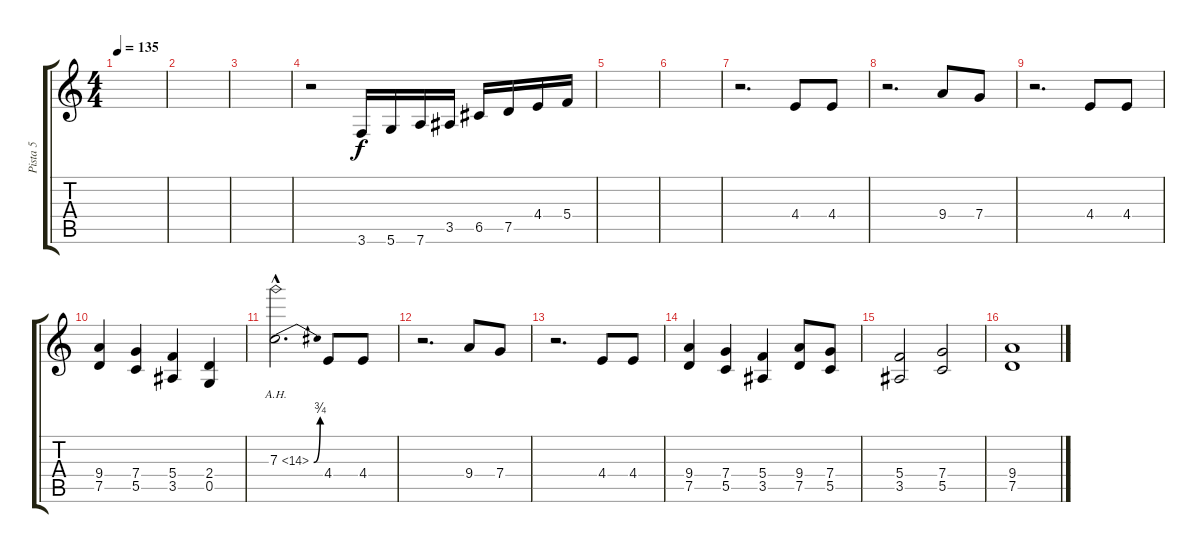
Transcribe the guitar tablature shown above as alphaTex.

\track ("Pista 5" "Pista 5") {instrument distortionguitar}
\staff {score tabs}
\tuning (D4 A3 F3 C3 G2 D2) {hide}
\ts (4 4)
\tempo 135
\clef g2
\ks c
|
|
|
r.2 3.6.16 5.6.16 7.6.16 3.5.16 6.5.16 7.5.16 4.4.16 5.4.16 |
|
|
r.2{d} 4.4.8 4.4.8 |
r.2{d} 9.4.8 7.4.8 |
r.2{d} 4.4.8 4.4.8 |
(9.4 7.5).4 (7.4 5.5).4 (5.4 3.5).4 (2.4 0.5).4 |
7.3{be (bend 0 0 60 3) ah 7 hac}.2{d} 4.4.8 4.4.8 |
r.2{d} 9.4.8 7.4.8 |
r.2{d} 4.4.8 4.4.8 |
(9.4 7.5).4 (7.4 5.5).4 (5.4 3.5).4 (9.4 7.5).8 (7.4 5.5).8 |
(5.4 3.5).2 (7.4 5.5).2 |
(9.4 7.5).1
